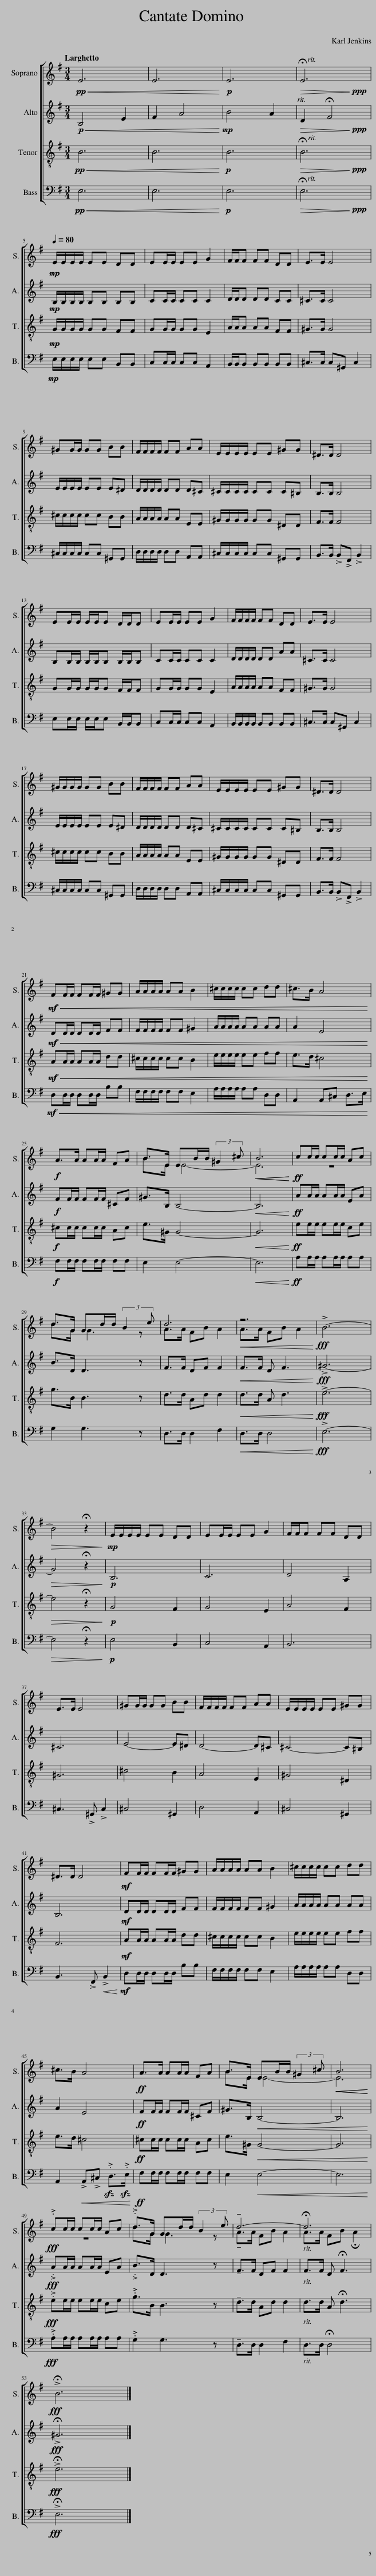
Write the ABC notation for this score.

X:1
%%score [ ( 1 2 ) 3 4 5 ]
L:1/8
Q:1/4=63
M:3/4
I:linebreak $
K:G
V:1 treble
V:2 treble
V:3 treble
V:4 treble-8
V:5 bass
V:1
!pp!!<(! E6 | E6!<)! |!p! E6 |!>(! !fermata!E6!>)!!ppp! |$!mp![Q:1/4=80] E/E/E/E/ EE DD | %5
 EE/E/ EE G2 | F/F/F FF DD | E>E E4 |$ ^GG/G/ GG BB | F/F/F/F/ FF AA | %10
 E/E/E/E/ EE ^GG | ^D>D D4 |$ EE/E/ E/E/E D/D/D | EE/E/ EE G2 | F/F/F/F/ FF DD | %15
 E>E E4 |$ ^G/G/G/G/ GG BB | F/F/F/F/ FF AA | E/E/E/E/ EE ^GG | ^D>D D4 |$ %20
!mf!!<(! FF/F/ FF/F/ ^GG | A/A/A/A/ AA B2 | ^c/c/c/c/ cc dd | ^c>B A4!<)! |$!f! A>A AA/A/ FA | %25
 B>E EB/B/ (3:2:2^G2 ^c |!<(!!<(! B6!<)!!<)! |!ff! cc/c/ cc/c/ Ac |$ d>G Gd/d/ (3:2:2B2 e | d6 | %30
!<(! z6!<)! |!fff! !>!B6- |$!>(! B4 !fermata!z2!>)! |!mp! E/E/E/E/ EE DD | EE/E/ EE G2 | %35
 F/F/F FF DD |$ E>E E4 | ^GG/G/ GG BB | F/F/F/F/ FF AA | E/E/E/E/ EE ^GG |$ %40
 ^D>D D4 |!mf! FF/F/ FF/F/ ^GG | A/A/A/A/ AA B2 | ^c/c/c/c/ cc dd |$ ^c>B A4 | %45
!ff! A>A AA/A/ FA | B>E EB/B/ (3:2:2^G2 ^c |!<(!!<(! B6!<)!!<)! |$!fff! .cc/c/ cc/c/ Ac | .d>G Gd/d/ (3:2:2B2 e | %50
 !tenuto!d6- | !fermata!d6 |$!fff! !>!!fermata!B6 |] %53
V:2
 x6 | x6 | x6 | x6 |$ x6 | %5
 x6 | x6 | x6 |$ x6 | x6 | %10
 x6 | x6 |$ x6 | x6 | x6 | %15
 x6 |$ x6 | x6 | x6 | x6 |$ %20
 x6 | x6 | x6 | x6 |$ x6 | %25
 B>E E4- | E6 | z6 |$ d>G G3 z | A>A FB A2 | %30
 A>A FB A2 | x6 |$ x6 | x6 | x6 | %35
 x6 |$ x6 | x6 | x6 | x6 |$ %40
 x6 | x6 | x6 | x6 |$ x6 | %45
 x6 | B>E E4- | E6 |$ z6 | d>G G3 z | %50
 !tenuto!A>A FB A2 | A>A FB !fermata!A2 |$ x6 |] %53
V:3
!p!!<(! B,4 E2 | F2 A4!<)! |!mp! B4 A2 |!>(! D2 !fermata!F4!>)!!ppp! |$!mp! B,/B,/B,/B,/ B,B, B,B, | %5
 CC/C/ CC C2 | D/D/D DD CC | ^C>C C4 |$ E/E/E/E/ EE E^D | D/D/D/D/ DD D^C | %10
 ^C/C/C/C/ CC C^B, | B,>B, B,4 |$ B,B,/B,/ B,/B,/B, B,/B,/B, | CC/C/ CC C2 | D/D/D/D/ DD AA | %15
 ^C>C C4 |$ E/E/E/E/ EE E^D | D/D/D/D/ DD D^C | ^C/C/C/C/ CC C^B, | B,>B, B,4 |$ %20
!mf!!<(! DD/D/ DD/D/ FF | F/F/F/F/ FF ^G2 | A/A/A/A/ AA AA | A2 E4!<)! |$!f! FF/F/ FF/F/ ^CF | %25
 ^G>B, B,4- |!<(! B,6!<)! |!ff! AA/A/ AA/A/ EA |$ B>D D3 z | F>F DF F2 | %30
!<(! F>F D F3!<)! |!fff! !>!^G6- |$!>(! G4 !fermata!z2!>)! |!p! B,6 | C6 | %35
 D4 A,2 |$ ^C6 | E4- E^D | D4- D^C | ^C4- C^B, |$ %40
 B,6 |!mf! DD/D/ DD/D/ FF | F/F/F/F/ FF ^G2 | A/A/A/A/ AA AA |$ A2 E4 | %45
!ff! FF/F/ FF/F/ ^CF | ^G>B,!<(! B,4- | B,6!<)! |$!fff! .AA/A/ AA/A/ EA | .B>D D3 z | %50
 !tenuto!F>F DF F2 | F>F D !fermata!F3 |$!fff! !>!!fermata!^G6 |] %53
V:4
!pp!!<(! B6 | B6!<)! |!p! B6 |!>(! !fermata!B6!>)!!ppp! |$!mp! G/G/G/G/ GG FF | %5
 GG/G/ GG E2 | A/A/A AA FF | ^G>G G4 |$ ^c/c/c/c/ cc BB | A/A/A/A/ AA EE | %10
 ^G/G/G/G/ GG ^DD | F>F F4 |$ GG/G/ G/G/G F/F/F | GG/G/ GG E2 | A/A/A/A/ AA FF | %15
 ^G>G G4 |$ ^c/c/c/c/ cc BB | A/A/A/A/ AA EE | ^G/G/G/G/ GG ^DD | F>F F4 |$ %20
!mf!!<(! AA/A/ AA/A/ dd | ^c/c/c/c/ cc B2 | e/e/e/e/ ee ff | e>d ^c4!<)! |$!f! ^cc/c/ cc/c/ Ac | %25
 e>^G G4- |!<(! G6!<)! |!ff! ee/e/ ee/e/ ce |$ g>B B3 z | d>d Ad d2 | %30
!<(! d>d A d3!<)! |!fff! !>!e6- |$!>(! e4 !fermata!z2!>)! |!p! G4 F2 | G4 E2 | %35
 A4 F2 |$ ^G6 | ^c4 B2 | A4 E2 | ^G4 ^D2 |$ %40
 F6 |!mf! AA/A/ AA/A/ dd | ^c/c/c/c/ cc B2 | e/e/e/e/ ee ff |$ e>d ^c4 | %45
!ff! ^cc/c/ cc/c/ Ac | e>^G!<(! G4- | G6!<)! |$!fff! .ee/e/ ee/e/ ce | .g>B B3 z | %50
 !tenuto!d>d Ad d2 | d>d A !fermata!d3 |$!fff! !>!!fermata!e6 |] %53
V:5
!pp!!<(! E,6 | E,6!<)! |!p! E,6 |!>(! !fermata!E,6!>)!!ppp! |$!mp! E,/E,/E,/E,/ E,E, B,,B,, | %5
 C,C,/C,/ C,C, A,,2 | B,,/B,,/B,, B,,B,, B,,B,, | ^C,>C, C,^G,, C,2 |$ ^C,/C,/C,/C,/ C,C, ^G,,G,, | D,/D,/D,/D,/ D,D, A,,A,, | %10
 ^C,/C,/C,/C,/ C,C, ^G,,G,, | B,,>B,, !>!B,,!>!F,, !>!B,,2 |$ E,E,/E,/ E,/E,/E, B,,/B,,/B,, | C,C,/C,/ C,C, A,,2 | B,,/B,,/B,,/B,,/ B,,B,, B,,B,, | %15
 ^C,>C, C,^G,, C,2 |$ ^C,/C,/C,/C,/ C,C, ^G,,G,, | D,/D,/D,/D,/ D,D, A,,A,, | ^C,/C,/C,/C,/ C,C, ^G,,G,, | B,,>B,, !>!B,,!>!F,, !>!B,,2 |$ %20
!mf!!<(! D,D,/D,/ D,D,/D,/ B,B, | F,/F,/F,/F,/ F,F, E,2 | A,/A,/A,/A,/ A,A, D,D, | A,,2 A,,^C, D,>E,!<)! |$!f! F,F,/F,/ F,F,/F,/ F,F, | %25
 E,2 E,4- |!<(! E,6!<)! |!ff! A,A,/A,/ A,A,/A,/ A,A, |$ G,2 G,3 z | D,>D, D,2 F,2 | %30
!<(! D,>D, D,4!<)! |!fff! !>!E,6- |$!>(! E,4 !fermata!z2!>)! |!p! E,4 B,,2 | C,4 A,,2 | %35
 B,,6 |$ ^C,3 !>!^G,, !>!C,2 | ^C,4 ^G,,2 | D,4 A,,2 | ^C,4 ^G,,2 |$ %40
 B,,3 !>!F,,!<(! !>!B,,2!<)! |!mf! D,D,/D,/ D,D,/D,/ B,B, | F,/F,/F,/F,/ F,F, E,2 | A,/A,/A,/A,/ A,A, D,D, |$ A,,2!<(! !>!A,,!>!^C,!sfz! .D,>!sfz!.E,!<)! | %45
!ff! F,F,/F,/ F,F,/F,/ F,F, | E,2!<(! E,4- | E,6!<)! |$!fff! .A,A,/A,/ A,A,/A,/ A,A, | .G,2 G,3 z | %50
 !tenuto!D,>D, D,2 F,2 | D,>D, !fermata!D,4 |$!fff! !>!!fermata!E,6 |] %53
